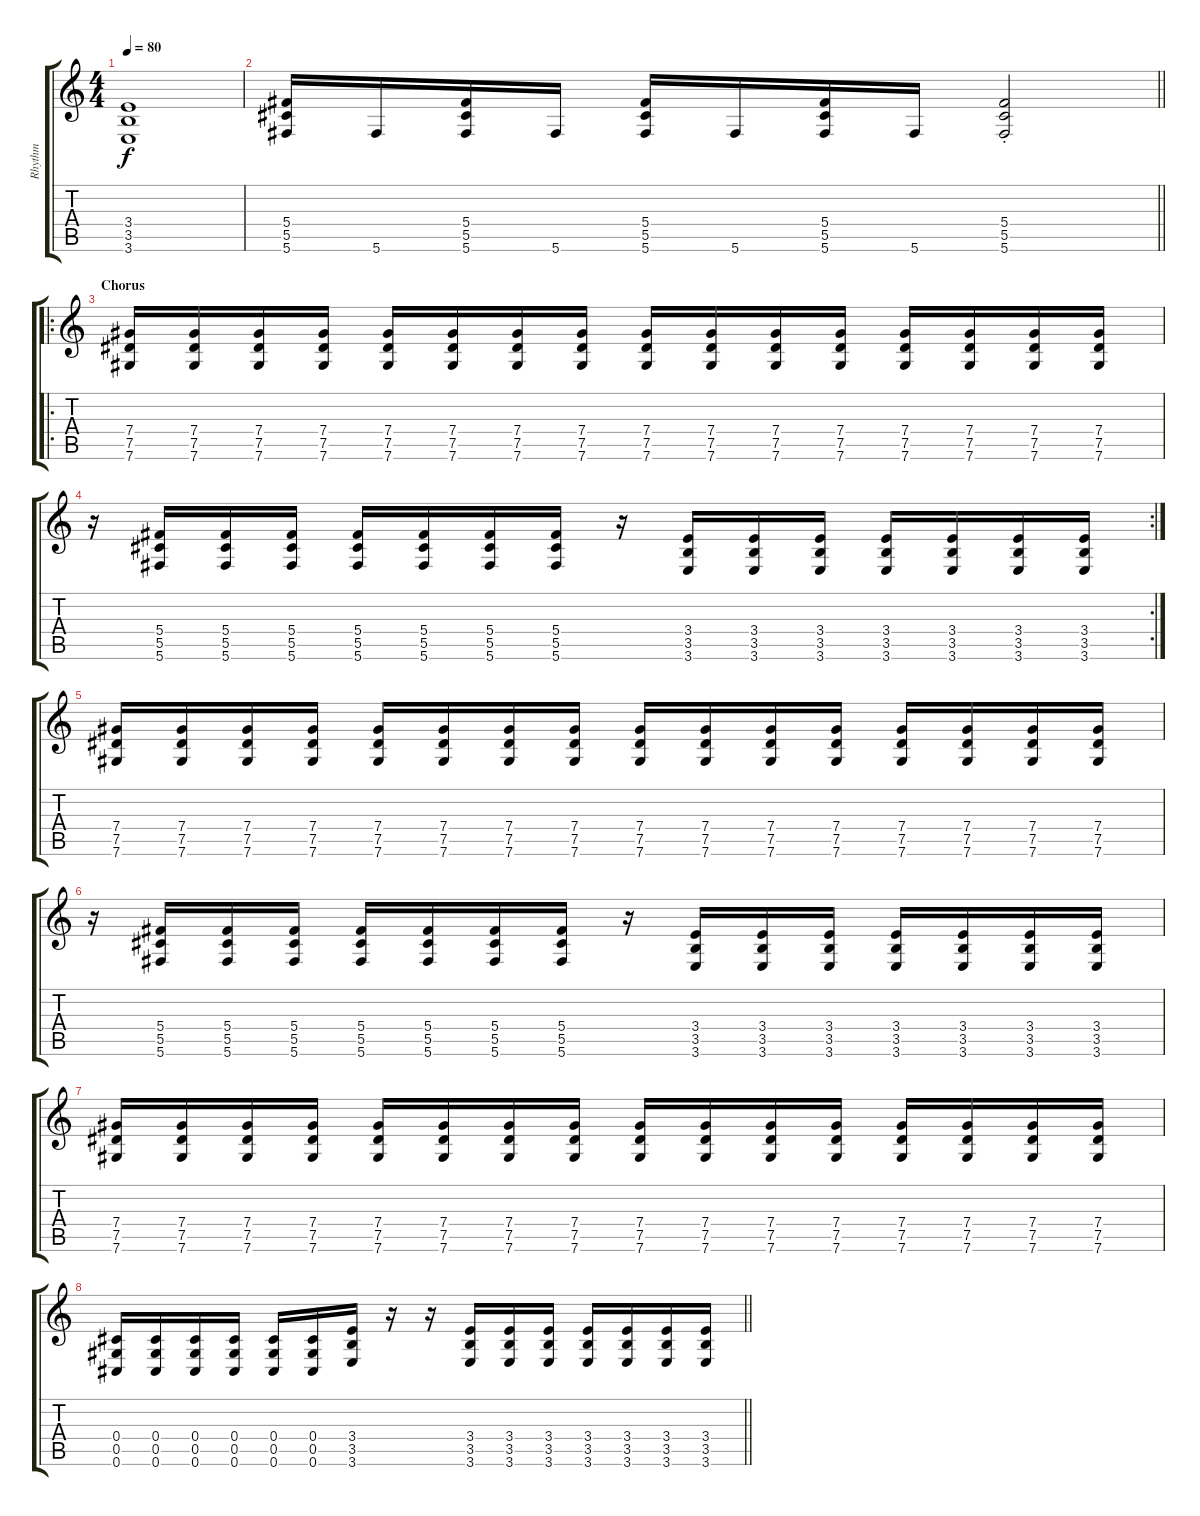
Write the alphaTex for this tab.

\track ("Rhythm" "Rhythm") {instrument distortionguitar}
\staff {score tabs}
\tuning (Eb4 Bb3 Gb3 Db3 Ab2 Db2) {hide}
\ts (4 4)
\tempo 80
\clef g2
\ks c
(3.4 3.5 3.6).1{dy f} |
\barLineRight lightlight
(5.4 5.5 5.6).16 5.6.16 (5.4 5.5 5.6).16 5.6.16 (5.4 5.5 5.6).16 5.6.16 (5.4 5.5 5.6).16 5.6.16 (5.4{st} 5.5{st} 5.6{st}).2 |
\ro
\section ("" "Chorus")
(7.4 7.5 7.6).16 (7.4 7.5 7.6).16 (7.4 7.5 7.6).16 (7.4 7.5 7.6).16 (7.4 7.5 7.6).16 (7.4 7.5 7.6).16 (7.4 7.5 7.6).16 (7.4 7.5 7.6).16 (7.4 7.5 7.6).16 (7.4 7.5 7.6).16 (7.4 7.5 7.6).16 (7.4 7.5 7.6).16 (7.4 7.5 7.6).16 (7.4 7.5 7.6).16 (7.4 7.5 7.6).16 (7.4 7.5 7.6).16 |
\rc 2
r.16 (5.4 5.5 5.6).16 (5.4 5.5 5.6).16 (5.4 5.5 5.6).16 (5.4 5.5 5.6).16 (5.4 5.5 5.6).16 (5.4 5.5 5.6).16 (5.4 5.5 5.6).16 r.16 (3.4 3.5 3.6).16 (3.4 3.5 3.6).16 (3.4 3.5 3.6).16 (3.4 3.5 3.6).16 (3.4 3.5 3.6).16 (3.4 3.5 3.6).16 (3.4 3.5 3.6).16 |
(7.4 7.5 7.6).16 (7.4 7.5 7.6).16 (7.4 7.5 7.6).16 (7.4 7.5 7.6).16 (7.4 7.5 7.6).16 (7.4 7.5 7.6).16 (7.4 7.5 7.6).16 (7.4 7.5 7.6).16 (7.4 7.5 7.6).16 (7.4 7.5 7.6).16 (7.4 7.5 7.6).16 (7.4 7.5 7.6).16 (7.4 7.5 7.6).16 (7.4 7.5 7.6).16 (7.4 7.5 7.6).16 (7.4 7.5 7.6).16 |
r.16 (5.4 5.5 5.6).16 (5.4 5.5 5.6).16 (5.4 5.5 5.6).16 (5.4 5.5 5.6).16 (5.4 5.5 5.6).16 (5.4 5.5 5.6).16 (5.4 5.5 5.6).16 r.16 (3.4 3.5 3.6).16 (3.4 3.5 3.6).16 (3.4 3.5 3.6).16 (3.4 3.5 3.6).16 (3.4 3.5 3.6).16 (3.4 3.5 3.6).16 (3.4 3.5 3.6).16 |
(7.4 7.5 7.6).16 (7.4 7.5 7.6).16 (7.4 7.5 7.6).16 (7.4 7.5 7.6).16 (7.4 7.5 7.6).16 (7.4 7.5 7.6).16 (7.4 7.5 7.6).16 (7.4 7.5 7.6).16 (7.4 7.5 7.6).16 (7.4 7.5 7.6).16 (7.4 7.5 7.6).16 (7.4 7.5 7.6).16 (7.4 7.5 7.6).16 (7.4 7.5 7.6).16 (7.4 7.5 7.6).16 (7.4 7.5 7.6).16 |
\barLineRight lightlight
(0.4 0.5 0.6).16 (0.4 0.5 0.6).16 (0.4 0.5 0.6).16 (0.4 0.5 0.6).16 (0.4 0.5 0.6).16 (0.4 0.5 0.6).16 (3.4 3.5 3.6).16 r.16 r.16 (3.4 3.5 3.6).16 (3.4 3.5 3.6).16 (3.4 3.5 3.6).16 (3.4 3.5 3.6).16 (3.4 3.5 3.6).16 (3.4 3.5 3.6).16 (3.4 3.5 3.6).16
